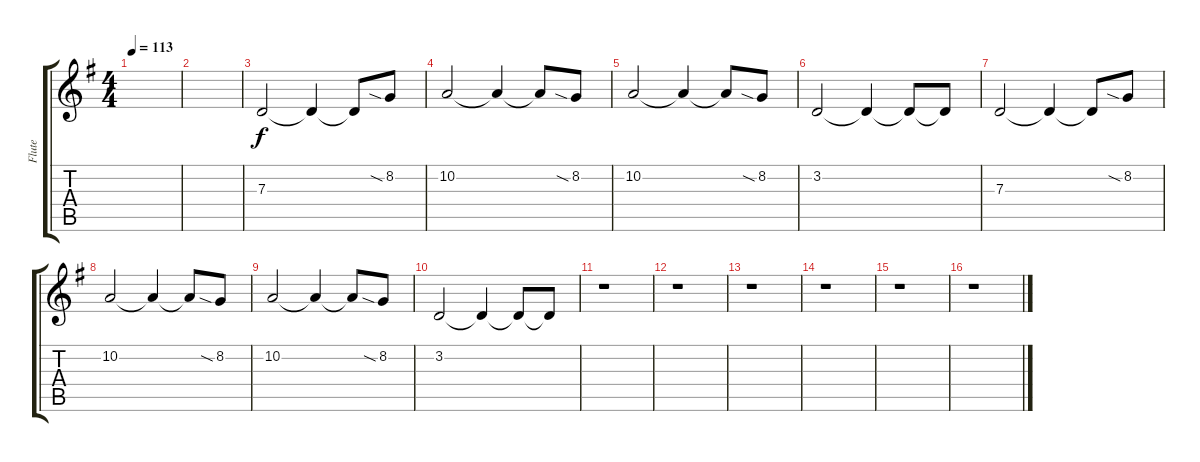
\track ("Flute" "Flute") {instrument flute}
\staff {score tabs}
\tuning (E4 B3 G3 D3 A2 E2) {hide}
\ts (4 4)
\tempo 113
\clef g2
\ks g
|
|
7.3.2 7.3{t}.4 7.3{t}.8 8.2{sia}.8 |
10.2.2 10.2{t}.4 10.2{t}.8 8.2{sia}.8 |
10.2.2 10.2{t}.4 10.2{t}.8 8.2{sia}.8 |
3.2.2 3.2{t}.4 3.2{t}.8 3.2{t}.8 |
7.3.2 7.3{t}.4 7.3{t}.8 8.2{sia}.8 |
10.2.2 10.2{t}.4 10.2{t}.8 8.2{sia}.8 |
10.2.2 10.2{t}.4 10.2{t}.8 8.2{sia}.8 |
3.2.2 3.2{t}.4 3.2{t}.8 3.2{t}.8 |
r.1 |
r.1 |
r.1 |
r.1 |
r.1 |
r.1
